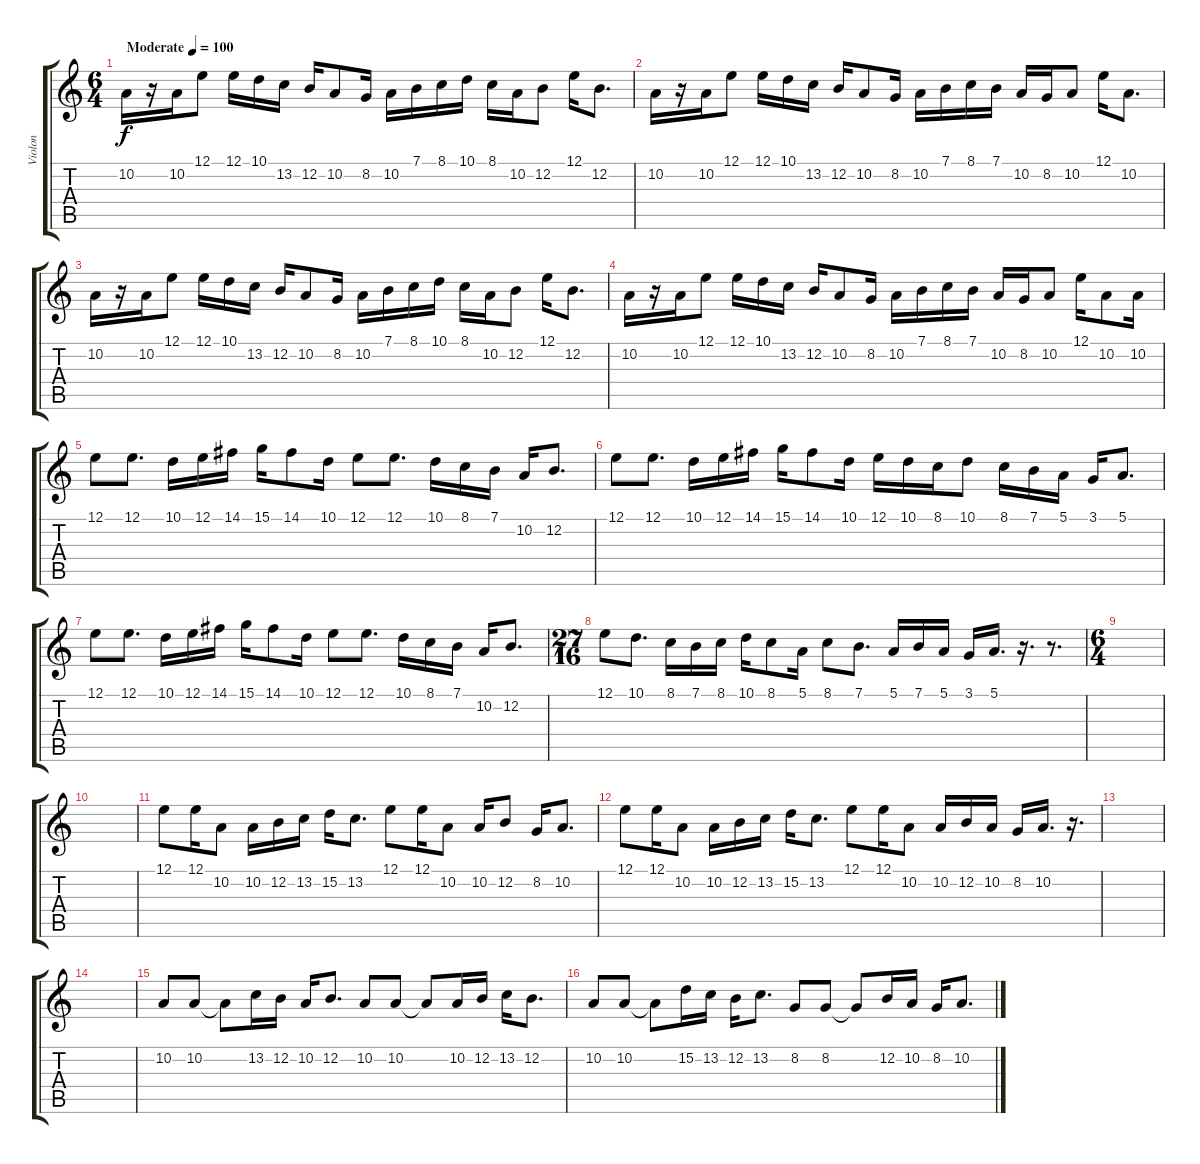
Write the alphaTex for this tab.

\track ("Violon" "Violon") {instrument violin}
\staff {score tabs}
\tuning (E4 B3 G3 D3 A2 E2) {hide}
\ts (6 4)
\tempo (100 "Moderate")
\clef g2
\ks c
10.2.16{dy f instrument violin} r.16 10.2.16 12.1.8 12.1.16 10.1.16 13.2.16 12.2.16 10.2.8 8.2.16 10.2.16 7.1.16 8.1.16 10.1.16 8.1.16 10.2.16 12.2.8 12.1.16 12.2.8{d} |
10.2.16 r.16 10.2.16 12.1.8 12.1.16 10.1.16 13.2.16 12.2.16 10.2.8 8.2.16 10.2.16 7.1.16 8.1.16 7.1.16 10.2.16 8.2.16 10.2.8 12.1.16 10.2.8{d} |
10.2.16 r.16 10.2.16 12.1.8 12.1.16 10.1.16 13.2.16 12.2.16 10.2.8 8.2.16 10.2.16 7.1.16 8.1.16 10.1.16 8.1.16 10.2.16 12.2.8 12.1.16 12.2.8{d} |
10.2.16 r.16 10.2.16 12.1.8 12.1.16 10.1.16 13.2.16 12.2.16 10.2.8 8.2.16 10.2.16 7.1.16 8.1.16 7.1.16 10.2.16 8.2.16 10.2.8 12.1.16 10.2.8 10.2.16 |
12.1.8 12.1.8{d} 10.1.16 12.1.16 14.1.16 15.1.16 14.1.8 10.1.16 12.1.8 12.1.8{d} 10.1.16 8.1.16 7.1.16 10.2.16 12.2.8{d} |
12.1.8 12.1.8{d} 10.1.16 12.1.16 14.1.16 15.1.16 14.1.8 10.1.16 12.1.16 10.1.16 8.1.16 10.1.8 8.1.16 7.1.16 5.1.16 3.1.16 5.1.8{d} |
12.1.8 12.1.8{d} 10.1.16 12.1.16 14.1.16 15.1.16 14.1.8 10.1.16 12.1.8 12.1.8{d} 10.1.16 8.1.16 7.1.16 10.2.16 12.2.8{d} |
\ts (27 16)
12.1.8 10.1.8{d} 8.1.16 7.1.16 8.1.16 10.1.16 8.1.8 5.1.16 8.1.8 7.1.8{d} 5.1.16 7.1.16 5.1.16 3.1.16 5.1.16{d} r.16{d} r.8{d} |
\ts (6 4)
|
|
12.1.8 12.1.16 10.2.8 10.2.16 12.2.16 13.2.16 15.2.16 13.2.8{d} 12.1.8 12.1.16 10.2.8 10.2.16 12.2.8 8.2.16 10.2.8{d} |
12.1.8 12.1.16 10.2.8 10.2.16 12.2.16 13.2.16 15.2.16 13.2.8{d} 12.1.8 12.1.16 10.2.8 10.2.16 12.2.16 10.2.16 8.2.16 10.2.16{d} r.16{d} |
|
|
10.2.8 10.2.8 10.2{t}.8 13.2.16 12.2.16 10.2.16 12.2.8{d} 10.2.8 10.2.8 10.2{t}.8 10.2.16 12.2.16 13.2.16 12.2.8{d} |
10.2.8 10.2.8 10.2{t}.8 15.2.16 13.2.16 12.2.16 13.2.8{d} 8.2.8 8.2.8 8.2{t}.8 12.2.16 10.2.16 8.2.16 10.2.8{d}
